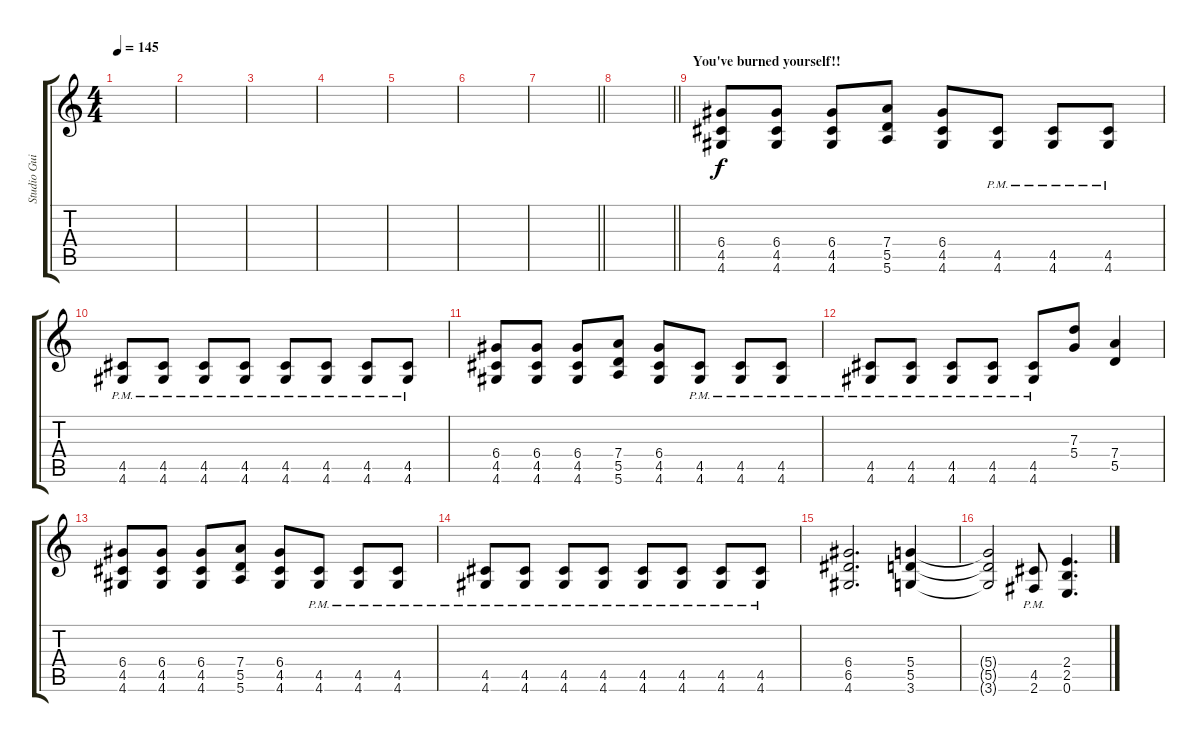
\track ("Studio Guitar" "Studio Gui") {instrument distortionguitar}
\staff {score tabs}
\tuning (E4 B3 G3 D3 A2 E2) {hide}
\ts (4 4)
\tempo 145
\clef g2
\ks c
|
|
|
|
|
|
\barLineRight lightlight
|
\barLineRight lightlight
|
\section ("" "You've burned yourself!!")
(6.4 4.5 4.6).8{dy f} (6.4 4.5 4.6).8 (6.4 4.5 4.6).8 (7.4 5.5 5.6).8 (6.4 4.5 4.6).8 (4.5{pm} 4.6{pm}).8 (4.5{pm} 4.6{pm}).8 (4.5{pm} 4.6{pm}).8 |
(4.5{pm} 4.6{pm}).8 (4.5{pm} 4.6{pm}).8 (4.5{pm} 4.6{pm}).8 (4.5{pm} 4.6{pm}).8 (4.5{pm} 4.6{pm}).8 (4.5{pm} 4.6{pm}).8 (4.5{pm} 4.6{pm}).8 (4.5{pm} 4.6{pm}).8 |
(6.4 4.5 4.6).8 (6.4 4.5 4.6).8 (6.4 4.5 4.6).8 (7.4 5.5 5.6).8 (6.4 4.5 4.6).8 (4.5{pm} 4.6{pm}).8 (4.5{pm} 4.6{pm}).8 (4.5{pm} 4.6{pm}).8 |
(4.5{pm} 4.6{pm}).8 (4.5{pm} 4.6{pm}).8 (4.5{pm} 4.6{pm}).8 (4.5{pm} 4.6{pm}).8 (4.5{pm} 4.6{pm}).8 (7.3 5.4).8 (7.4 5.5).4 |
(6.4 4.5 4.6).8 (6.4 4.5 4.6).8 (6.4 4.5 4.6).8 (7.4 5.5 5.6).8 (6.4 4.5 4.6).8 (4.5{pm} 4.6{pm}).8 (4.5{pm} 4.6{pm}).8 (4.5{pm} 4.6{pm}).8 |
(4.5{pm} 4.6{pm}).8 (4.5{pm} 4.6{pm}).8 (4.5{pm} 4.6{pm}).8 (4.5{pm} 4.6{pm}).8 (4.5{pm} 4.6{pm}).8 (4.5{pm} 4.6{pm}).8 (4.5{pm} 4.6{pm}).8 (4.5{pm} 4.6{pm}).8 |
(6.4 6.5 4.6).2{d} (5.4 5.5 3.6).4 |
(5.4{t} 5.5{t} 3.6{t}).2 (4.5{pm} 2.6{pm}).8 (2.4 2.5 0.6).4{d}
